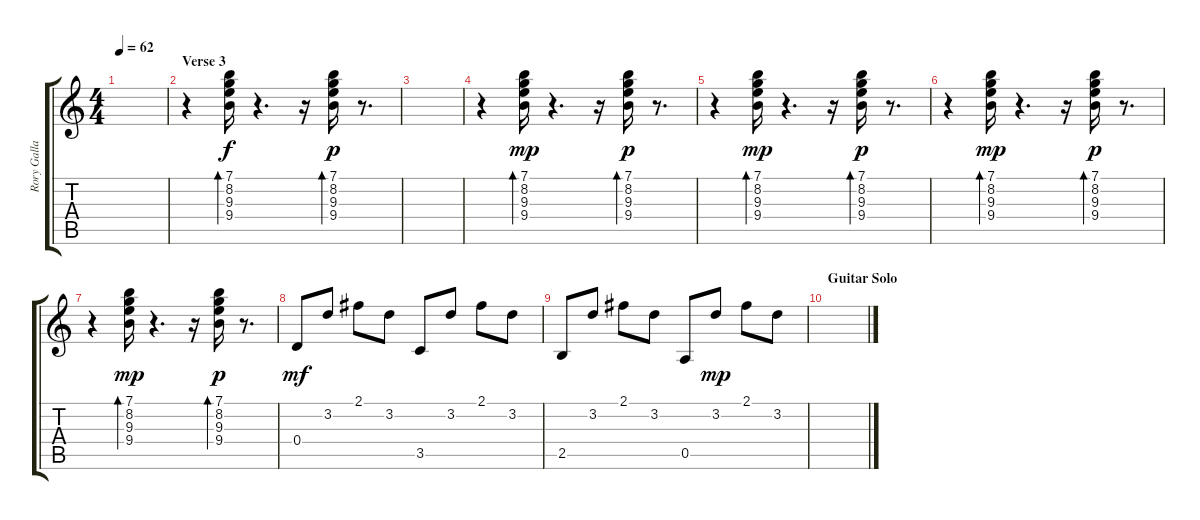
\track ("Rory Gallagher" "Rory Galla") {instrument electricguitarclean}
\staff {score tabs}
\tuning (E4 B3 G3 D3 A2 E2) {hide}
\ts (4 4)
\tempo 62
\clef g2
\ks c
|
\section ("" "Verse 3")
r.4 (7.1 8.2 9.3 9.4).16{bd 30} r.4{d} r.16 (7.1 8.2 9.3 9.4).16{bd 30 dy p} r.8{d} |
|
r.4 (7.1 8.2 9.3 9.4).16{bd 30 dy mp} r.4{d} r.16 (7.1 8.2 9.3 9.4).16{bd 30 dy p} r.8{d} |
r.4 (7.1 8.2 9.3 9.4).16{bd 30 dy mp} r.4{d} r.16 (7.1 8.2 9.3 9.4).16{bd 30 dy p} r.8{d} |
r.4 (7.1 8.2 9.3 9.4).16{bd 30 dy mp} r.4{d} r.16 (7.1 8.2 9.3 9.4).16{bd 30 dy p} r.8{d} |
r.4 (7.1 8.2 9.3 9.4).16{bd 30 dy mp} r.4{d} r.16 (7.1 8.2 9.3 9.4).16{bd 30 dy p} r.8{d} |
0.4.8{dy mf} 3.2.8 2.1.8 3.2.8 3.5.8 3.2.8 2.1.8 3.2.8 |
2.5.8 3.2.8 2.1.8 3.2.8 0.5.8 3.2.8{dy mp} 2.1.8 3.2.8 |
\section ("" "Guitar Solo")
